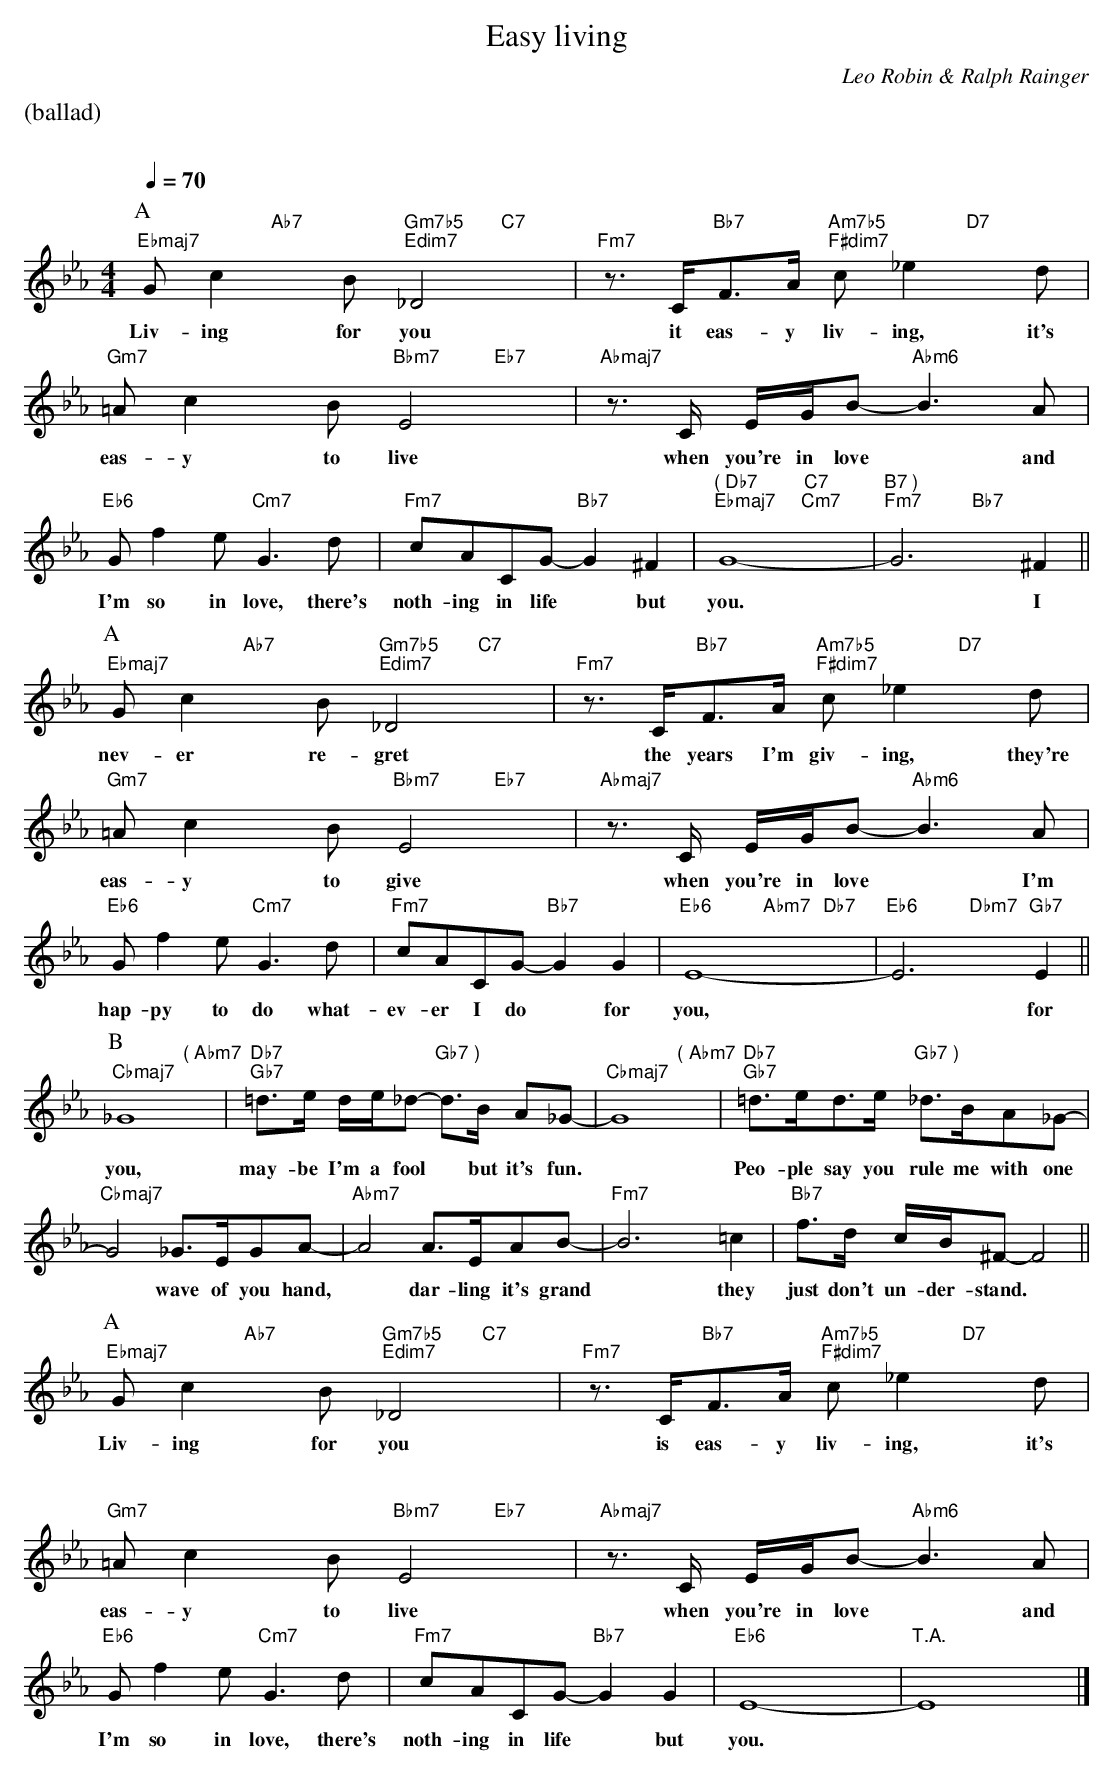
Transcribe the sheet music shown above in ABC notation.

X:1
T: Easy living
M:4/4
L:1/8
C:Leo Robin & Ralph Rainger
Q:1/4=70
%%staves (chords melody)
K:Eb
%%text (ballad)
%%vskip 20
P: A
V:chords
"Ebmaj7"x2"Ab7"" "x2 "Gm7b5""Edim7"x2 "C7"" "x2 | "Fm7"x2 "Bb7"" "x2 "Am7b5""F#dim7"x2"D7"" "x2 |\
"Gm7"x2x2 "Bbm7"x2"Eb7"x2 |"Abmaj7"x4 "Abm6"x4 |
"Eb6"x4 "Cm7"x4 | "Fm7"x4 "Bb7"x4 | "( Db7""Ebmaj7"x4 "C7""Cm7"x4 | "B7 )""Fm7"x4 "Bb7"x4 ||
V:melody
Gc2B _D4 | z>CF>A c_e2d | =Ac2B E4 | z>C E/G/B- B3A |
w:Liv-ing for you it eas-y liv-ing, it's eas-y to live when you're in love* and
Gf2e G3d | cACG- G2^F2 | G8- | G6^F2 ||
w:I'm so in love, there's noth-ing in life* but you. * I
P: A
V:chords
"Ebmaj7"x2"Ab7"" "x2 "Gm7b5""Edim7"x2 "C7"" "x2 | "Fm7"x2 "Bb7"" "x2 "Am7b5""F#dim7"x2"D7"" "x2 |\
"Gm7"x2x2 "Bbm7"x2"Eb7"x2 |"Abmaj7"x4 "Abm6"x4 |
"Eb6"x4 "Cm7"x4 | "Fm7"x4 "Bb7"x4 | "Eb6"x4 "Abm7"x2"Db7"x2 | "Eb6"x4 "Dbm7"x2"Gb7"x2 ||
V:melody
Gc2B _D4 | z>CF>A c_e2d | =Ac2B E4 | z>C E/G/B- B3A |
w:nev-er re-gret the years I'm giv-ing, they're eas-y to give when you're in love* I'm
Gf2e G3d | cACG- G2G2 | E8- | E6 E2 ||
w:hap-py to do what-ev-er I do* for you,* for
P: B
V:chords
"Cbmaj7"x4 "( Abm7"" "x4 | "Db7""Gb7"x4 "Gb7 )"" "x4 |\
"Cbmaj7"x4 "( Abm7"" "x4 | "Db7""Gb7"x4 "Gb7 )"" "x4 |
"Cbmaj7"x4 x4 | "Abm7"x4 x4 | "Fm7"x4 x4 | "Bb7"x4 x4 ||
V:melody
_G8 | =d>e d/e/_d- d>B A_G- | G8 | =d>ed>e _d>BA_G- |
w:you, may-be I'm a fool* but it's fun.* Peo-ple say you rule me with one
G4 _G>EGA- | A4 A>EAB- | B6 =c2 | f>d c/B/^F- F4 ||
w:* wave of you hand,* dar-ling it's grand* they just don't un-der-stand.*
P: A
V:chords
"Ebmaj7"x2"Ab7"" "x2 "Gm7b5""Edim7"x2 "C7"" "x2 | "Fm7"x2 "Bb7"" "x2 "Am7b5""F#dim7"x2"D7"" "x2 |\
"Gm7"x2x2 "Bbm7"x2"Eb7"x2 |"Abmaj7"x4 "Abm6"x4 |
"Eb6"x4 "Cm7"x4 | "Fm7"x4 "Bb7"x4 | "Eb6"x4 x4 | "T.A."x4 x4 |]
V:melody
Gc2B _D4 | z>CF>A c_e2d | =Ac2B E4 | z>C E/G/B- B3A |
w:Liv-ing for you is eas-y liv-ing, it's eas-y to live when you're in love* and
Gf2e G3d | cACG- G2G2 | E8- | E8 |]
w:I'm so in love, there's noth-ing in life* but you.*
